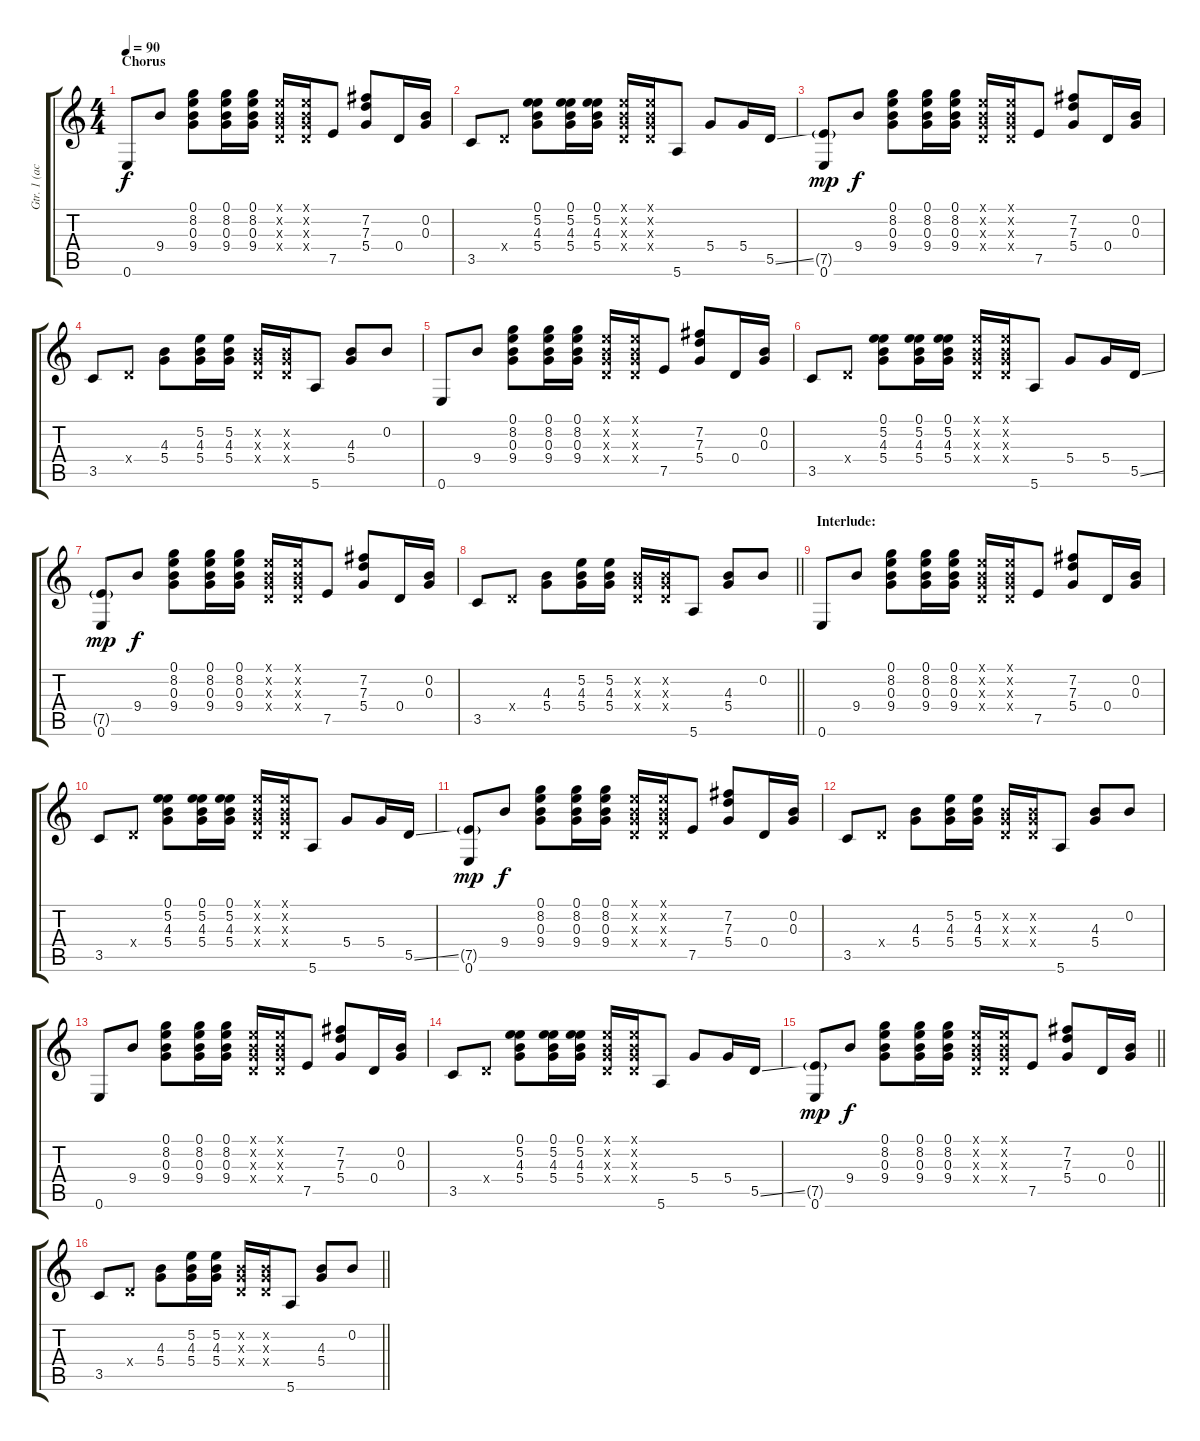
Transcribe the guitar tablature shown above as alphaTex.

\track ("Gtr. 1 (acous.)" "Gtr. 1 (ac") {instrument acousticguitarsteel}
\staff {score tabs}
\tuning (E4 B3 G3 D3 A2 E2) {hide}
\ts (4 4)
\section ("" "Chorus")
\tempo 90
\clef g2
\ks c
0.6.8{dy f} 9.4.8 (0.1 8.2 0.3 9.4).8 (0.1 8.2 0.3 9.4).16 (0.1 8.2 0.3 9.4).16 (0.1{x} 0.2{x} 0.3{x} 0.4{x}).16 (0.1{x} 0.2{x} 0.3{x} 0.4{x}).16 7.5.8 (7.2 7.3 5.4).8 0.4.16 (0.2 0.3).16 |
3.5.8 0.4{x}.8 (0.1 5.2 4.3 5.4).8 (0.1 5.2 4.3 5.4).16 (0.1 5.2 4.3 5.4).16 (0.1{x} 0.2{x} 0.3{x} 0.4{x}).16 (0.1{x} 0.2{x} 0.3{x} 0.4{x}).16 5.6.8 5.4.8 5.4.16 5.5{ss}.16 |
(7.5{g} 0.6).8{dy mp} 9.4.8{dy f} (0.1 8.2 0.3 9.4).8 (0.1 8.2 0.3 9.4).16 (0.1 8.2 0.3 9.4).16 (0.1{x} 0.2{x} 0.3{x} 0.4{x}).16 (0.1{x} 0.2{x} 0.3{x} 0.4{x}).16 7.5.8 (7.2 7.3 5.4).8 0.4.16 (0.2 0.3).16 |
3.5.8 0.4{x}.8 (4.3 5.4).8 (5.2 4.3 5.4).16 (5.2 4.3 5.4).16 (0.2{x} 0.3{x} 0.4{x}).16 (0.2{x} 0.3{x} 0.4{x}).16 5.6.8 (4.3 5.4).8 0.2.8 |
0.6.8 9.4.8 (0.1 8.2 0.3 9.4).8 (0.1 8.2 0.3 9.4).16 (0.1 8.2 0.3 9.4).16 (0.1{x} 0.2{x} 0.3{x} 0.4{x}).16 (0.1{x} 0.2{x} 0.3{x} 0.4{x}).16 7.5.8 (7.2 7.3 5.4).8 0.4.16 (0.2 0.3).16 |
3.5.8 0.4{x}.8 (0.1 5.2 4.3 5.4).8 (0.1 5.2 4.3 5.4).16 (0.1 5.2 4.3 5.4).16 (0.1{x} 0.2{x} 0.3{x} 0.4{x}).16 (0.1{x} 0.2{x} 0.3{x} 0.4{x}).16 5.6.8 5.4.8 5.4.16 5.5{ss}.16 |
(7.5{g} 0.6).8{dy mp} 9.4.8{dy f} (0.1 8.2 0.3 9.4).8 (0.1 8.2 0.3 9.4).16 (0.1 8.2 0.3 9.4).16 (0.1{x} 0.2{x} 0.3{x} 0.4{x}).16 (0.1{x} 0.2{x} 0.3{x} 0.4{x}).16 7.5.8 (7.2 7.3 5.4).8 0.4.16 (0.2 0.3).16 |
\barLineRight lightlight
3.5.8 0.4{x}.8 (4.3 5.4).8 (5.2 4.3 5.4).16 (5.2 4.3 5.4).16 (0.2{x} 0.3{x} 0.4{x}).16 (0.2{x} 0.3{x} 0.4{x}).16 5.6.8 (4.3 5.4).8 0.2.8 |
\section ("" "Interlude:")
0.6.8 9.4.8 (0.1 8.2 0.3 9.4).8 (0.1 8.2 0.3 9.4).16 (0.1 8.2 0.3 9.4).16 (0.1{x} 0.2{x} 0.3{x} 0.4{x}).16 (0.1{x} 0.2{x} 0.3{x} 0.4{x}).16 7.5.8 (7.2 7.3 5.4).8 0.4.16 (0.2 0.3).16 |
3.5.8 0.4{x}.8 (0.1 5.2 4.3 5.4).8 (0.1 5.2 4.3 5.4).16 (0.1 5.2 4.3 5.4).16 (0.1{x} 0.2{x} 0.3{x} 0.4{x}).16 (0.1{x} 0.2{x} 0.3{x} 0.4{x}).16 5.6.8 5.4.8 5.4.16 5.5{ss}.16 |
(7.5{g} 0.6).8{dy mp} 9.4.8{dy f} (0.1 8.2 0.3 9.4).8 (0.1 8.2 0.3 9.4).16 (0.1 8.2 0.3 9.4).16 (0.1{x} 0.2{x} 0.3{x} 0.4{x}).16 (0.1{x} 0.2{x} 0.3{x} 0.4{x}).16 7.5.8 (7.2 7.3 5.4).8 0.4.16 (0.2 0.3).16 |
3.5.8 0.4{x}.8 (4.3 5.4).8 (5.2 4.3 5.4).16 (5.2 4.3 5.4).16 (0.2{x} 0.3{x} 0.4{x}).16 (0.2{x} 0.3{x} 0.4{x}).16 5.6.8 (4.3 5.4).8 0.2.8 |
0.6.8 9.4.8 (0.1 8.2 0.3 9.4).8 (0.1 8.2 0.3 9.4).16 (0.1 8.2 0.3 9.4).16 (0.1{x} 0.2{x} 0.3{x} 0.4{x}).16 (0.1{x} 0.2{x} 0.3{x} 0.4{x}).16 7.5.8 (7.2 7.3 5.4).8 0.4.16 (0.2 0.3).16 |
3.5.8 0.4{x}.8 (0.1 5.2 4.3 5.4).8 (0.1 5.2 4.3 5.4).16 (0.1 5.2 4.3 5.4).16 (0.1{x} 0.2{x} 0.3{x} 0.4{x}).16 (0.1{x} 0.2{x} 0.3{x} 0.4{x}).16 5.6.8 5.4.8 5.4.16 5.5{ss}.16 |
\barLineRight lightlight
(7.5{g} 0.6).8{dy mp} 9.4.8{dy f} (0.1 8.2 0.3 9.4).8 (0.1 8.2 0.3 9.4).16 (0.1 8.2 0.3 9.4).16 (0.1{x} 0.2{x} 0.3{x} 0.4{x}).16 (0.1{x} 0.2{x} 0.3{x} 0.4{x}).16 7.5.8 (7.2 7.3 5.4).8 0.4.16 (0.2 0.3).16 |
\barLineRight lightlight
3.5.8 0.4{x}.8 (4.3 5.4).8 (5.2 4.3 5.4).16 (5.2 4.3 5.4).16 (0.2{x} 0.3{x} 0.4{x}).16 (0.2{x} 0.3{x} 0.4{x}).16 5.6.8 (4.3 5.4).8 0.2.8
